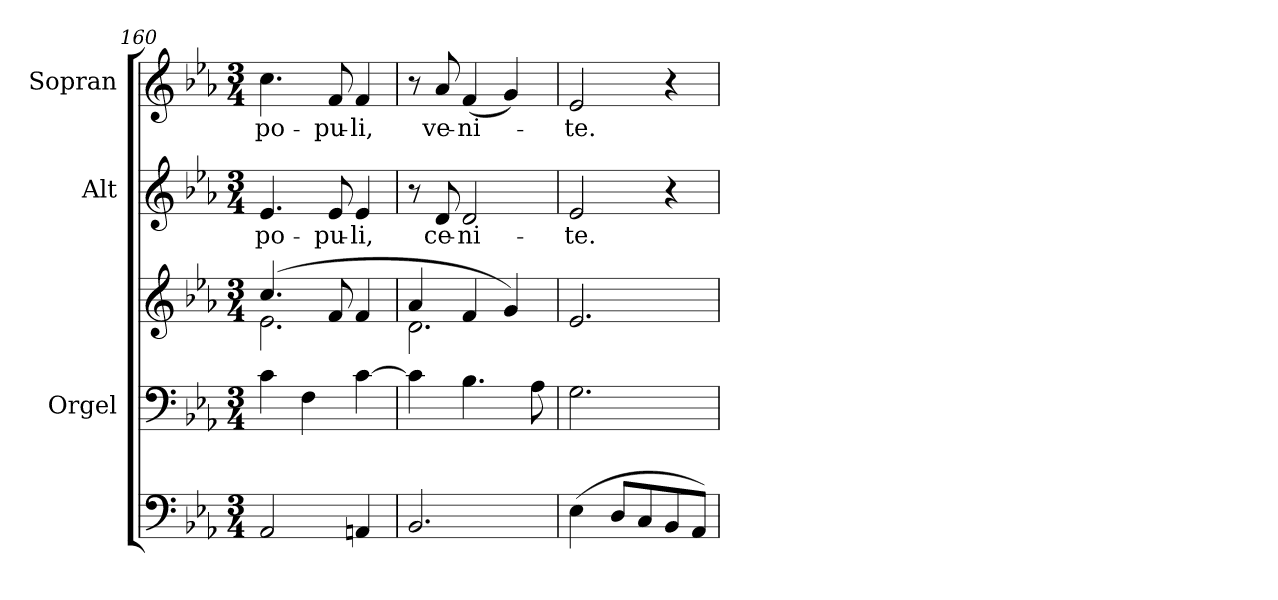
**kern	**kern	**kern	**kern	**text	**kern	**text
*part4	*part3	*part3	*part2	*part2	*part1	*part1
*staff5	*staff4	*staff3	*staff2	*staff2	*staff1	*staff1
*	*I"Orgel	*	*I"Alt	*	*I"Sopran	*
*	*I'Org.	*	*I'A.	*	*I'S.	*
*clefF4	*clefF4	*clefG2	*clefG2	*	*clefG2	*
*k[b-e-a-]	*k[b-e-a-]	*k[b-e-a-]	*k[b-e-a-]	*	*k[b-e-a-]	*
*E-:	*E-:	*E-:	*E-:	*	*E-:	*
*M3/4	*M3/4	*M3/4	*M3/4	*	*M3/4	*
=160	=160	=160	=160	=160	=160	=160
*	*	*^	*	*	*	*
!	!	!	!	!	!LO:LY:b	!	!LO:LY:b
2AA-/	4c\	(4.cc/	2.e-\	4.e-/	po-	4.cc\	po-
.	4F\	.	.	.	.	.	.
!	!	!	!	!	!LO:LY:b	!	!LO:LY:b
.	.	8f/	.	8e-/	-pu-	8f/	-pu-
!	!	!	!	!	!LO:LY:b	!	!LO:LY:b
4AAn/	[4c\	4f/	.	4e-/	-li,	4f/	-li,
=161	=161	=161	=161	=161	=161	=161	=161
2.BB-/	4c\]	4a-/	2.d\	8r	.	8r	.
!	!	!	!	!	!LO:LY:b	!	!LO:LY:b
.	.	.	.	8d/	ce-	8a-/	ve-
!	!	!	!	!	!LO:LY:b	!	!LO:LY:b
.	4.B-\	4f/	.	2d/	-ni-	(<4f/	-ni-
.	.	4g/)	.	.	.	4g/)	.
.	8A-\	.	.	.	.	.	.
*	*	*v	*v	*	*	*	*
!!LO:PB:g=z
=162	=162	=162	=162	=162	=162	=162
!	!	!	!	!LO:LY:b	!	!LO:LY:b
(>4E-\	2.G\	2.e-/	2e-/	-te.	2e-/	-te.
8D/L	.	.	.	.	.	.
8C/	.	.	.	.	.	.
8BB-/	.	.	4r	.	4r	.
8AA-/J)	.	.	.	.	.	.
=	=	=	=	=	=	=
*-	*-	*-	*-	*-	*-	*-
